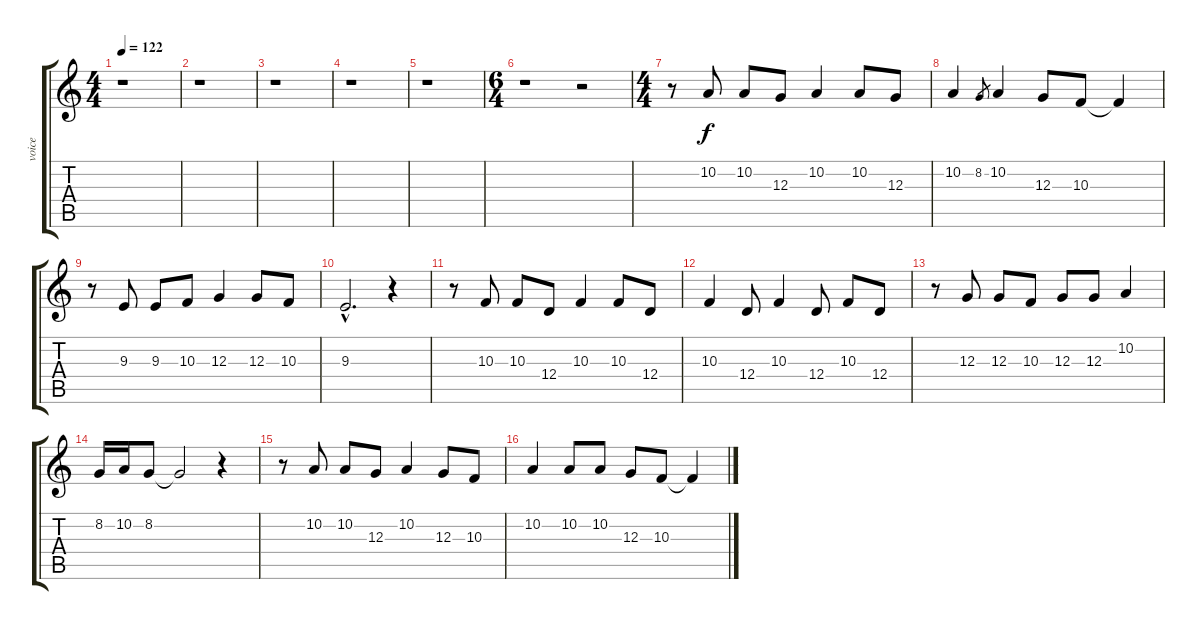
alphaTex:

\track ("voice" "voice") {instrument voiceoohs}
\staff {score tabs}
\tuning (E4 B3 G3 D3 A2 E2) {hide}
\ts (4 4)
\tempo 122
\clef g2
\ks c
r.1{dy f} |
r.1 |
r.1 |
r.1 |
r.1 |
\ts (6 4)
r.1 r.2 |
\ts (4 4)
r.8 10.2.8 10.2.8 12.3.8 10.2.4 10.2.8 12.3.8 |
10.2.4 8.2.8{gr} 10.2.4 12.3.8 10.3.8 10.3{t}.4 |
r.8 9.3.8 9.3.8 10.3.8 12.3.4 12.3.8 10.3.8 |
9.3{hac}.2{d} r.4 |
r.8 10.3.8 10.3.8 12.4.8 10.3.4 10.3.8 12.4.8 |
10.3.4 12.4.8 10.3.4 12.4.8 10.3.8 12.4.8 |
r.8 12.3.8 12.3.8 10.3.8 12.3.8 12.3.8 10.2.4 |
8.2.16 10.2.16 8.2.8 8.2{t}.2 r.4 |
r.8 10.2.8 10.2.8 12.3.8 10.2.4 12.3.8 10.3.8 |
10.2.4 10.2.8 10.2.8 12.3.8 10.3.8 10.3{t}.4
